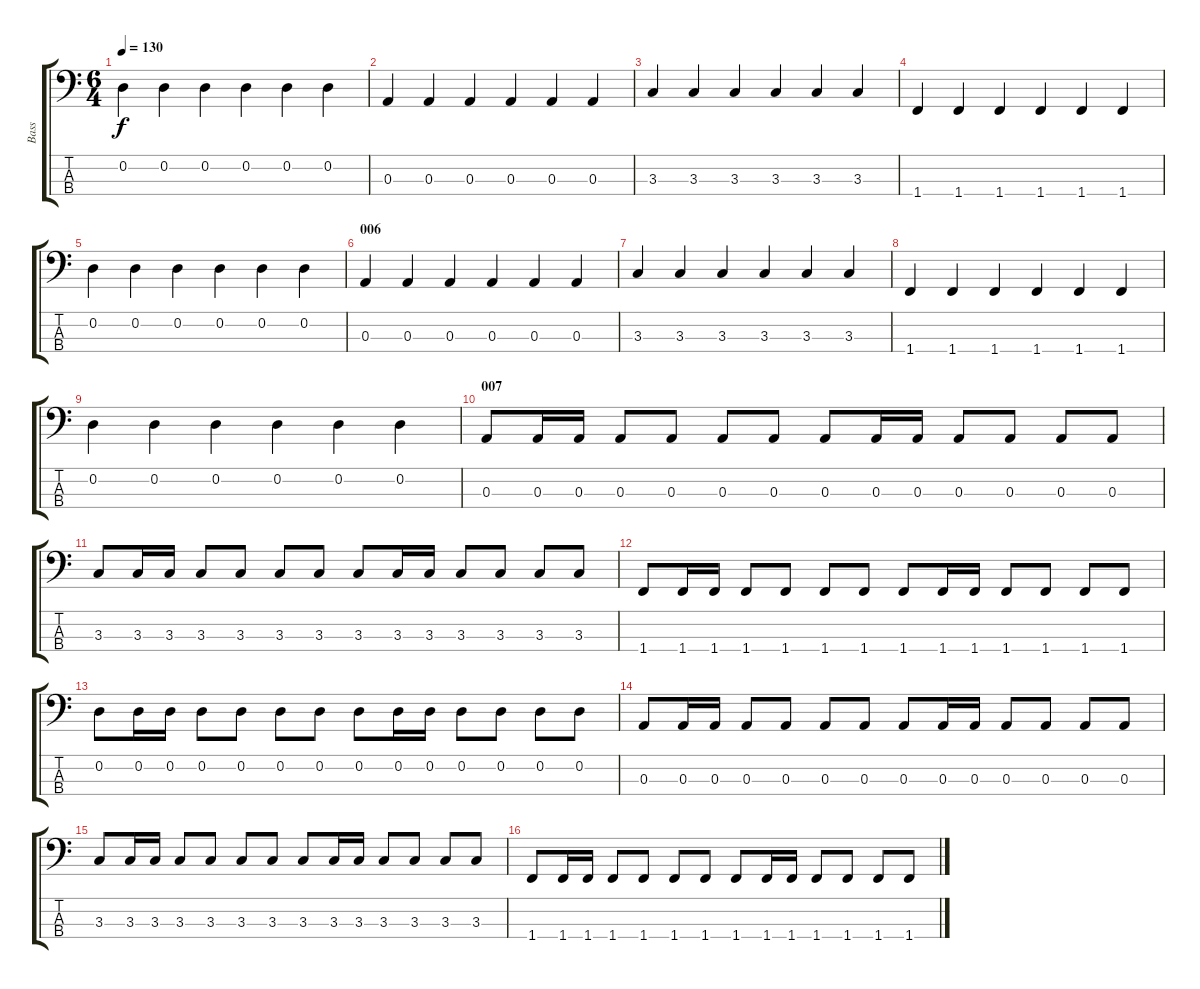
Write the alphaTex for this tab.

\track ("Bass" "Bass") {instrument electricbasspick}
\staff {score tabs}
\tuning (G2 D2 A1 E1) {hide}
\ts (6 4)
\tempo 130
\clef f4
\ks c
0.2.4{dy f} 0.2.4 0.2.4 0.2.4 0.2.4 0.2.4 |
0.3.4 0.3.4 0.3.4 0.3.4 0.3.4 0.3.4 |
3.3.4 3.3.4 3.3.4 3.3.4 3.3.4 3.3.4 |
1.4.4 1.4.4 1.4.4 1.4.4 1.4.4 1.4.4 |
0.2.4 0.2.4 0.2.4 0.2.4 0.2.4 0.2.4 |
\section ("" "006")
0.3.4 0.3.4 0.3.4 0.3.4 0.3.4 0.3.4 |
3.3.4 3.3.4 3.3.4 3.3.4 3.3.4 3.3.4 |
1.4.4 1.4.4 1.4.4 1.4.4 1.4.4 1.4.4 |
0.2.4 0.2.4 0.2.4 0.2.4 0.2.4 0.2.4 |
\section ("" "007")
0.3.8 0.3.16 0.3.16 0.3.8 0.3.8 0.3.8 0.3.8 0.3.8 0.3.16 0.3.16 0.3.8 0.3.8 0.3.8 0.3.8 |
3.3.8 3.3.16 3.3.16 3.3.8 3.3.8 3.3.8 3.3.8 3.3.8 3.3.16 3.3.16 3.3.8 3.3.8 3.3.8 3.3.8 |
1.4.8 1.4.16 1.4.16 1.4.8 1.4.8 1.4.8 1.4.8 1.4.8 1.4.16 1.4.16 1.4.8 1.4.8 1.4.8 1.4.8 |
0.2.8 0.2.16 0.2.16 0.2.8 0.2.8 0.2.8 0.2.8 0.2.8 0.2.16 0.2.16 0.2.8 0.2.8 0.2.8 0.2.8 |
0.3.8 0.3.16 0.3.16 0.3.8 0.3.8 0.3.8 0.3.8 0.3.8 0.3.16 0.3.16 0.3.8 0.3.8 0.3.8 0.3.8 |
3.3.8 3.3.16 3.3.16 3.3.8 3.3.8 3.3.8 3.3.8 3.3.8 3.3.16 3.3.16 3.3.8 3.3.8 3.3.8 3.3.8 |
1.4.8 1.4.16 1.4.16 1.4.8 1.4.8 1.4.8 1.4.8 1.4.8 1.4.16 1.4.16 1.4.8 1.4.8 1.4.8 1.4.8
